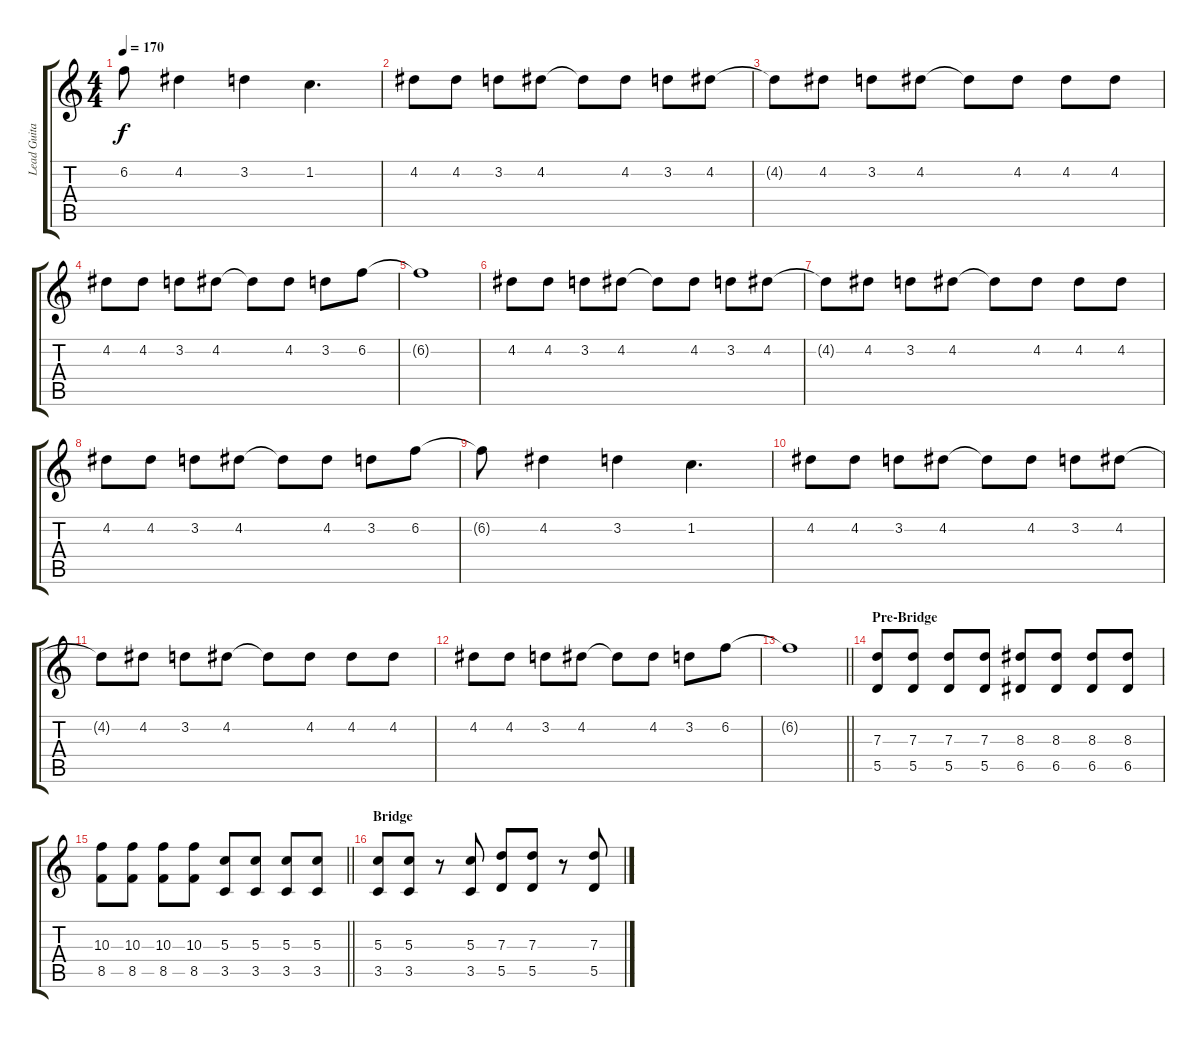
\track ("Lead Guitar" "Lead Guita") {instrument distortionguitar}
\staff {score tabs}
\tuning (E4 B3 G3 D3 A2 D2) {hide}
\ts (4 4)
\tempo 170
\clef g2
\ks c
6.2{t}.8{dy f} 4.2.4 3.2.4 1.2.4{d} |
4.2.8 4.2.8 3.2.8 4.2.8 4.2{t}.8 4.2.8 3.2.8 4.2.8 |
4.2{t}.8 4.2.8 3.2.8 4.2.8 4.2{t}.8 4.2.8 4.2.8 4.2.8 |
4.2.8 4.2.8 3.2.8 4.2.8 4.2{t}.8 4.2.8 3.2.8 6.2.8 |
6.2{t}.1 |
4.2.8 4.2.8 3.2.8 4.2.8 4.2{t}.8 4.2.8 3.2.8 4.2.8 |
4.2{t}.8 4.2.8 3.2.8 4.2.8 4.2{t}.8 4.2.8 4.2.8 4.2.8 |
4.2.8 4.2.8 3.2.8 4.2.8 4.2{t}.8 4.2.8 3.2.8 6.2.8 |
6.2{t}.8 4.2.4 3.2.4 1.2.4{d} |
4.2.8 4.2.8 3.2.8 4.2.8 4.2{t}.8 4.2.8 3.2.8 4.2.8 |
4.2{t}.8 4.2.8 3.2.8 4.2.8 4.2{t}.8 4.2.8 4.2.8 4.2.8 |
4.2.8 4.2.8 3.2.8 4.2.8 4.2{t}.8 4.2.8 3.2.8 6.2.8 |
\barLineRight lightlight
6.2{t}.1 |
\section ("" "Pre-Bridge")
(7.3 5.5).8 (7.3 5.5).8 (7.3 5.5).8 (7.3 5.5).8 (8.3 6.5).8 (8.3 6.5).8 (8.3 6.5).8 (8.3 6.5).8 |
\barLineRight lightlight
(10.3 8.5).8 (10.3 8.5).8 (10.3 8.5).8 (10.3 8.5).8 (5.3 3.5).8 (5.3 3.5).8 (5.3 3.5).8 (5.3 3.5).8 |
\section ("" "Bridge")
(5.3 3.5).8 (5.3 3.5).8 r.8 (5.3 3.5).8 (7.3 5.5).8 (7.3 5.5).8 r.8 (7.3 5.5).8
